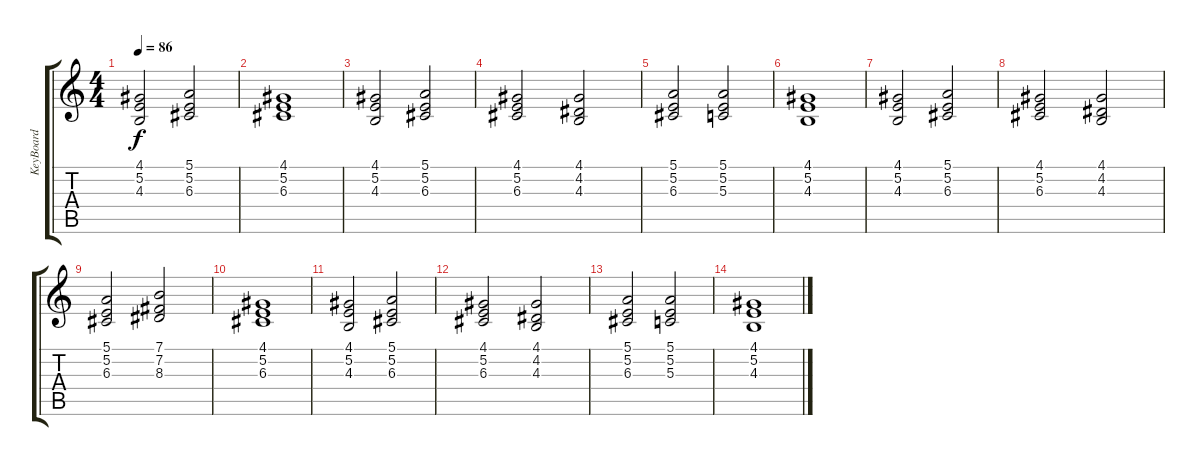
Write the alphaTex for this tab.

\track ("KeyBoard" "KeyBoard") {instrument tremolostrings}
\staff {score tabs}
\tuning (E4 B3 G3 D3 A2 E2) {hide}
\ts (4 4)
\tempo 86
\clef g2
\ks c
(4.1 5.2 4.3).2{dy f} (5.1 5.2 6.3).2 |
(4.1 5.2 6.3).1 |
(4.1 5.2 4.3).2 (5.1 5.2 6.3).2 |
(4.1 5.2 6.3).2 (4.1 4.2 4.3).2 |
(5.1 5.2 6.3).2 (5.1 5.2 5.3).2 |
(4.1 5.2 4.3).1 |
(4.1 5.2 4.3).2 (5.1 5.2 6.3).2 |
(4.1 5.2 6.3).2 (4.1 4.2 4.3).2 |
(5.1 5.2 6.3).2 (7.1 7.2 8.3).2 |
(4.1 5.2 6.3).1 |
(4.1 5.2 4.3).2 (5.1 5.2 6.3).2 |
(4.1 5.2 6.3).2 (4.1 4.2 4.3).2 |
(5.1 5.2 6.3).2 (5.1 5.2 5.3).2 |
(4.1 5.2 4.3).1
